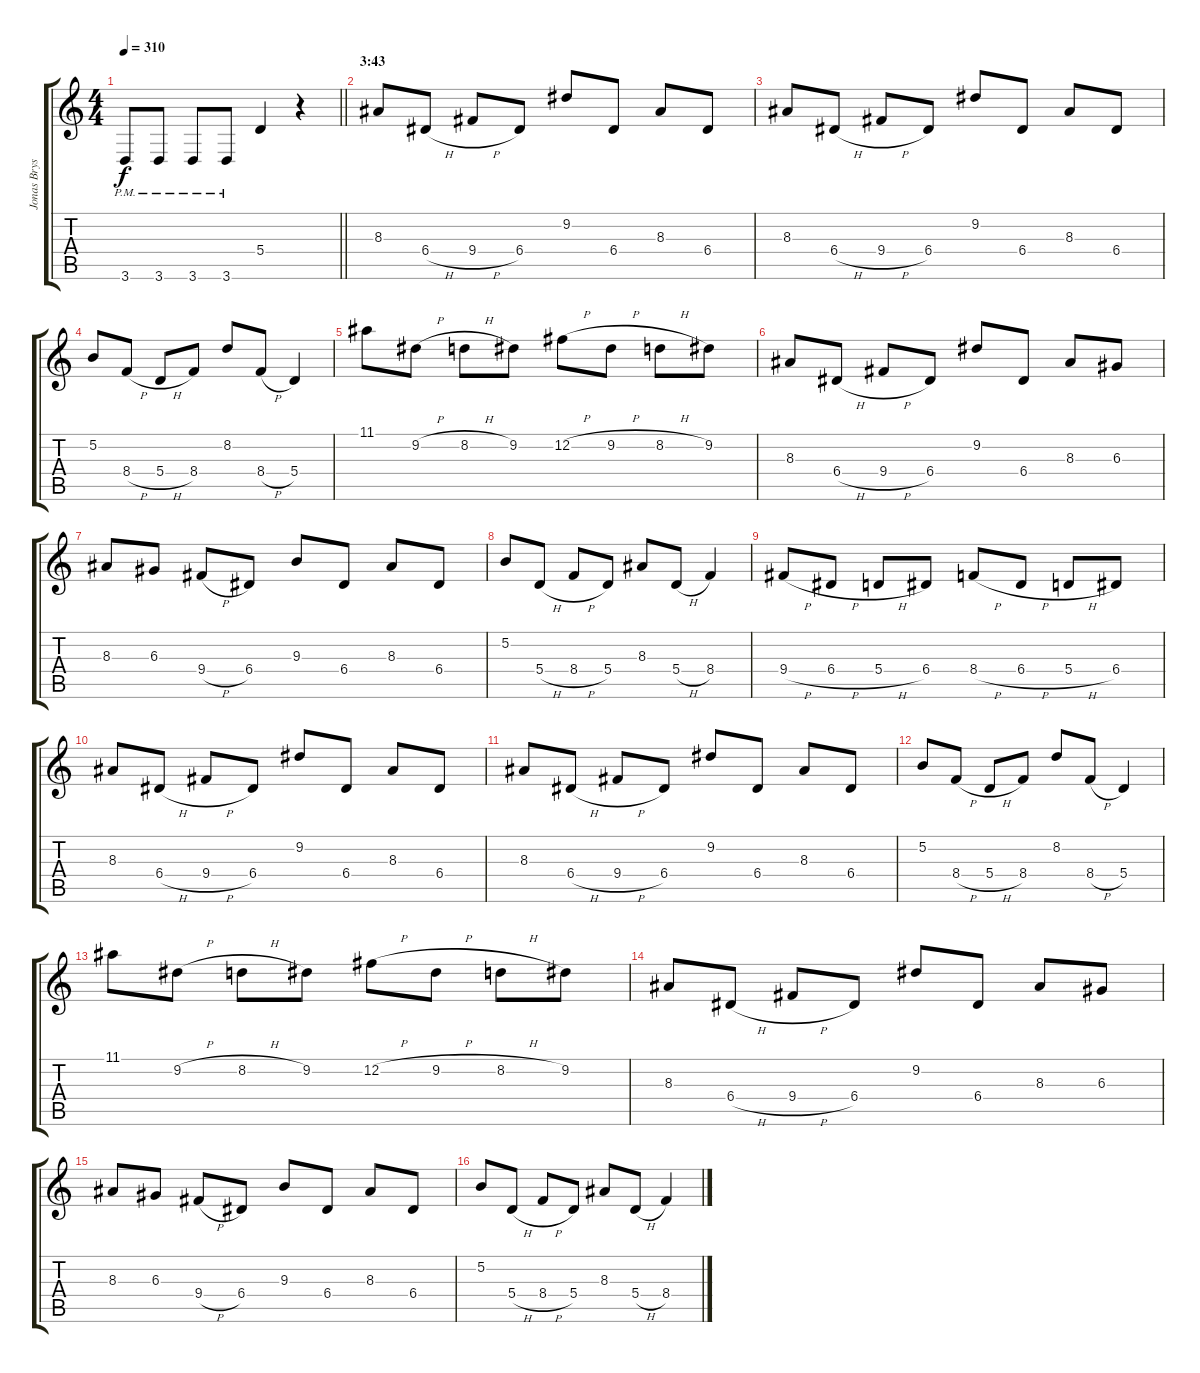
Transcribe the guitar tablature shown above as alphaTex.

\track ("Jonas Bryssling" "Jonas Brys") {instrument overdrivenguitar}
\staff {score tabs}
\tuning (B3 Gb3 D3 A2 E2 B1) {hide}
\ts (4 4)
\tempo 310
\clef g2
\barLineRight lightlight
\ks c
3.6{pm}.8{dy f} 3.6{pm}.8 3.6{pm}.8 3.6{pm}.8 5.4.4 r.4 |
\section ("" "3:43")
8.3.8 6.4{h}.8 9.4{h}.8 6.4.8 9.2.8 6.4.8 8.3.8 6.4.8 |
8.3.8 6.4{h}.8 9.4{h}.8 6.4.8 9.2.8 6.4.8 8.3.8 6.4.8 |
5.2.8 8.4{h}.8 5.4{h}.8 8.4.8 8.2.8 8.4{h}.8 5.4.4 |
11.1.8 9.2{h}.8 8.2{h}.8 9.2.8 12.2{h}.8 9.2{h}.8 8.2{h}.8 9.2.8 |
8.3.8 6.4{h}.8 9.4{h}.8 6.4.8 9.2.8 6.4.8 8.3.8 6.3.8 |
8.3.8 6.3.8 9.4{h}.8 6.4.8 9.3.8 6.4.8 8.3.8 6.4.8 |
5.2.8 5.4{h}.8 8.4{h}.8 5.4.8 8.3.8 5.4{h}.8 8.4.4 |
9.4{h}.8 6.4{h}.8 5.4{h}.8 6.4.8 8.4{h}.8 6.4{h}.8 5.4{h}.8 6.4.8 |
8.3.8 6.4{h}.8 9.4{h}.8 6.4.8 9.2.8 6.4.8 8.3.8 6.4.8 |
8.3.8 6.4{h}.8 9.4{h}.8 6.4.8 9.2.8 6.4.8 8.3.8 6.4.8 |
5.2.8 8.4{h}.8 5.4{h}.8 8.4.8 8.2.8 8.4{h}.8 5.4.4 |
11.1.8 9.2{h}.8 8.2{h}.8 9.2.8 12.2{h}.8 9.2{h}.8 8.2{h}.8 9.2.8 |
8.3.8 6.4{h}.8 9.4{h}.8 6.4.8 9.2.8 6.4.8 8.3.8 6.3.8 |
8.3.8 6.3.8 9.4{h}.8 6.4.8 9.3.8 6.4.8 8.3.8 6.4.8 |
5.2.8 5.4{h}.8 8.4{h}.8 5.4.8 8.3.8 5.4{h}.8 8.4.4
